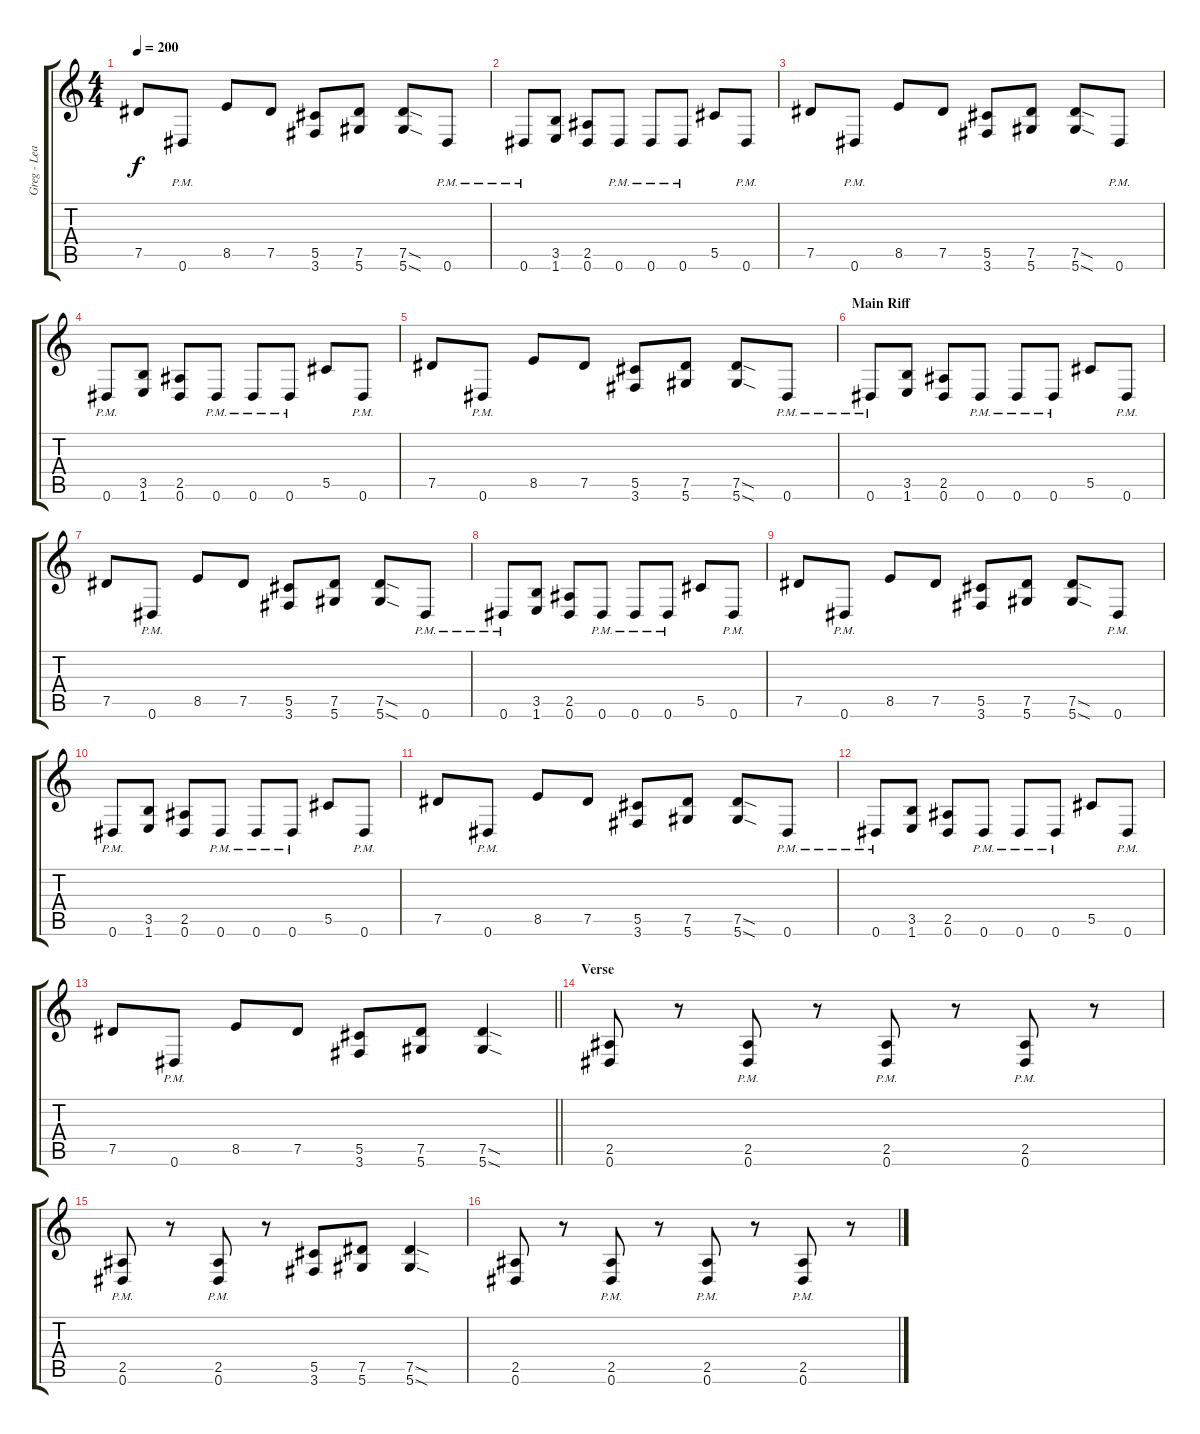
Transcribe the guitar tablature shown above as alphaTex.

\track ("Greg - Lead Guitar" "Greg - Lea") {instrument distortionguitar}
\staff {score tabs}
\tuning (Eb4 Bb3 Gb3 Db3 Ab2 Eb2) {hide}
\ts (4 4)
\tempo 200
\clef g2
\ks c
7.5.8{dy f} 0.6{pm}.8 8.5.8 7.5.8 (5.5 3.6).8 (7.5 5.6).8 (7.5{sod} 5.6{sod}).8 0.6{pm}.8 |
0.6{pm}.8 (3.5 1.6).8 (2.5 0.6).8 0.6{pm}.8 0.6{pm}.8 0.6{pm}.8 5.5.8 0.6{pm}.8 |
7.5.8 0.6{pm}.8 8.5.8 7.5.8 (5.5 3.6).8 (7.5 5.6).8 (7.5{sod} 5.6{sod}).8 0.6{pm}.8 |
0.6{pm}.8 (3.5 1.6).8 (2.5 0.6).8 0.6{pm}.8 0.6{pm}.8 0.6{pm}.8 5.5.8 0.6{pm}.8 |
7.5.8 0.6{pm}.8 8.5.8 7.5.8 (5.5 3.6).8 (7.5 5.6).8 (7.5{sod} 5.6{sod}).8 0.6{pm}.8 |
\section ("" "Main Riff")
0.6{pm}.8 (3.5 1.6).8 (2.5 0.6).8 0.6{pm}.8 0.6{pm}.8 0.6{pm}.8 5.5.8 0.6{pm}.8 |
7.5.8 0.6{pm}.8 8.5.8 7.5.8 (5.5 3.6).8 (7.5 5.6).8 (7.5{sod} 5.6{sod}).8 0.6{pm}.8 |
0.6{pm}.8 (3.5 1.6).8 (2.5 0.6).8 0.6{pm}.8 0.6{pm}.8 0.6{pm}.8 5.5.8 0.6{pm}.8 |
7.5.8 0.6{pm}.8 8.5.8 7.5.8 (5.5 3.6).8 (7.5 5.6).8 (7.5{sod} 5.6{sod}).8 0.6{pm}.8 |
0.6{pm}.8 (3.5 1.6).8 (2.5 0.6).8 0.6{pm}.8 0.6{pm}.8 0.6{pm}.8 5.5.8 0.6{pm}.8 |
7.5.8 0.6{pm}.8 8.5.8 7.5.8 (5.5 3.6).8 (7.5 5.6).8 (7.5{sod} 5.6{sod}).8 0.6{pm}.8 |
0.6{pm}.8 (3.5 1.6).8 (2.5 0.6).8 0.6{pm}.8 0.6{pm}.8 0.6{pm}.8 5.5.8 0.6{pm}.8 |
\barLineRight lightlight
7.5.8 0.6{pm}.8 8.5.8 7.5.8 (5.5 3.6).8 (7.5 5.6).8 (7.5{sod} 5.6{sod}).4 |
\section ("" "Verse")
(2.5 0.6).8 r.8 (2.5{pm} 0.6{pm}).8 r.8 (2.5{pm} 0.6{pm}).8 r.8 (2.5{pm} 0.6{pm}).8 r.8 |
(2.5{pm} 0.6{pm}).8 r.8 (2.5{pm} 0.6{pm}).8 r.8 (5.5 3.6).8 (7.5 5.6).8 (7.5{sod} 5.6{sod}).4 |
(2.5 0.6).8 r.8 (2.5{pm} 0.6{pm}).8 r.8 (2.5{pm} 0.6{pm}).8 r.8 (2.5{pm} 0.6{pm}).8 r.8
